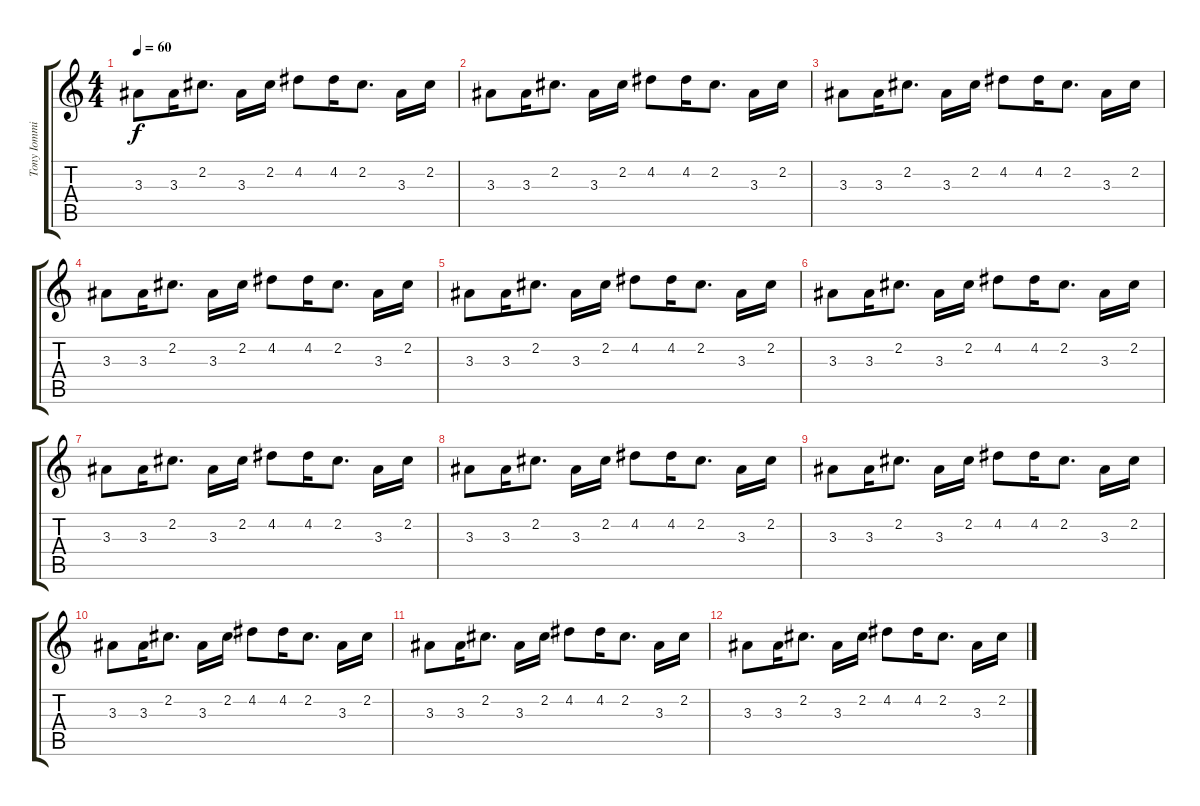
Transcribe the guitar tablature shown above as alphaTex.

\track ("Tony Iommi (Rythm Guitar)" "Tony Iommi") {instrument electricguitarclean}
\staff {score tabs}
\tuning (E4 B3 G3 D3 A2 Eb2) {hide}
\ts (4 4)
\tempo 60
\clef g2
\ks c
3.3.8{dy f} 3.3.16 2.2.8{d} 3.3.16 2.2.16 4.2.8 4.2.16 2.2.8{d} 3.3.16 2.2.16 |
3.3.8 3.3.16 2.2.8{d} 3.3.16 2.2.16 4.2.8 4.2.16 2.2.8{d} 3.3.16 2.2.16 |
3.3.8 3.3.16 2.2.8{d} 3.3.16 2.2.16 4.2.8 4.2.16 2.2.8{d} 3.3.16 2.2.16 |
3.3.8 3.3.16 2.2.8{d} 3.3.16 2.2.16 4.2.8 4.2.16 2.2.8{d} 3.3.16 2.2.16 |
3.3.8 3.3.16 2.2.8{d} 3.3.16 2.2.16 4.2.8 4.2.16 2.2.8{d} 3.3.16 2.2.16 |
3.3.8 3.3.16 2.2.8{d} 3.3.16 2.2.16 4.2.8 4.2.16 2.2.8{d} 3.3.16 2.2.16 |
3.3.8 3.3.16 2.2.8{d} 3.3.16 2.2.16 4.2.8 4.2.16 2.2.8{d} 3.3.16 2.2.16 |
3.3.8 3.3.16 2.2.8{d} 3.3.16 2.2.16 4.2.8 4.2.16 2.2.8{d} 3.3.16 2.2.16 |
3.3.8{volume 10} 3.3.16 2.2.8{d} 3.3.16 2.2.16 4.2.8 4.2.16 2.2.8{d} 3.3.16 2.2.16 |
3.3.8{volume 7} 3.3.16 2.2.8{d} 3.3.16 2.2.16 4.2.8 4.2.16 2.2.8{d} 3.3.16 2.2.16 |
3.3.8{volume 4} 3.3.16 2.2.8{d} 3.3.16 2.2.16 4.2.8 4.2.16 2.2.8{d} 3.3.16 2.2.16 |
3.3.8{volume 0} 3.3.16 2.2.8{d} 3.3.16 2.2.16 4.2.8 4.2.16 2.2.8{d} 3.3.16 2.2.16
